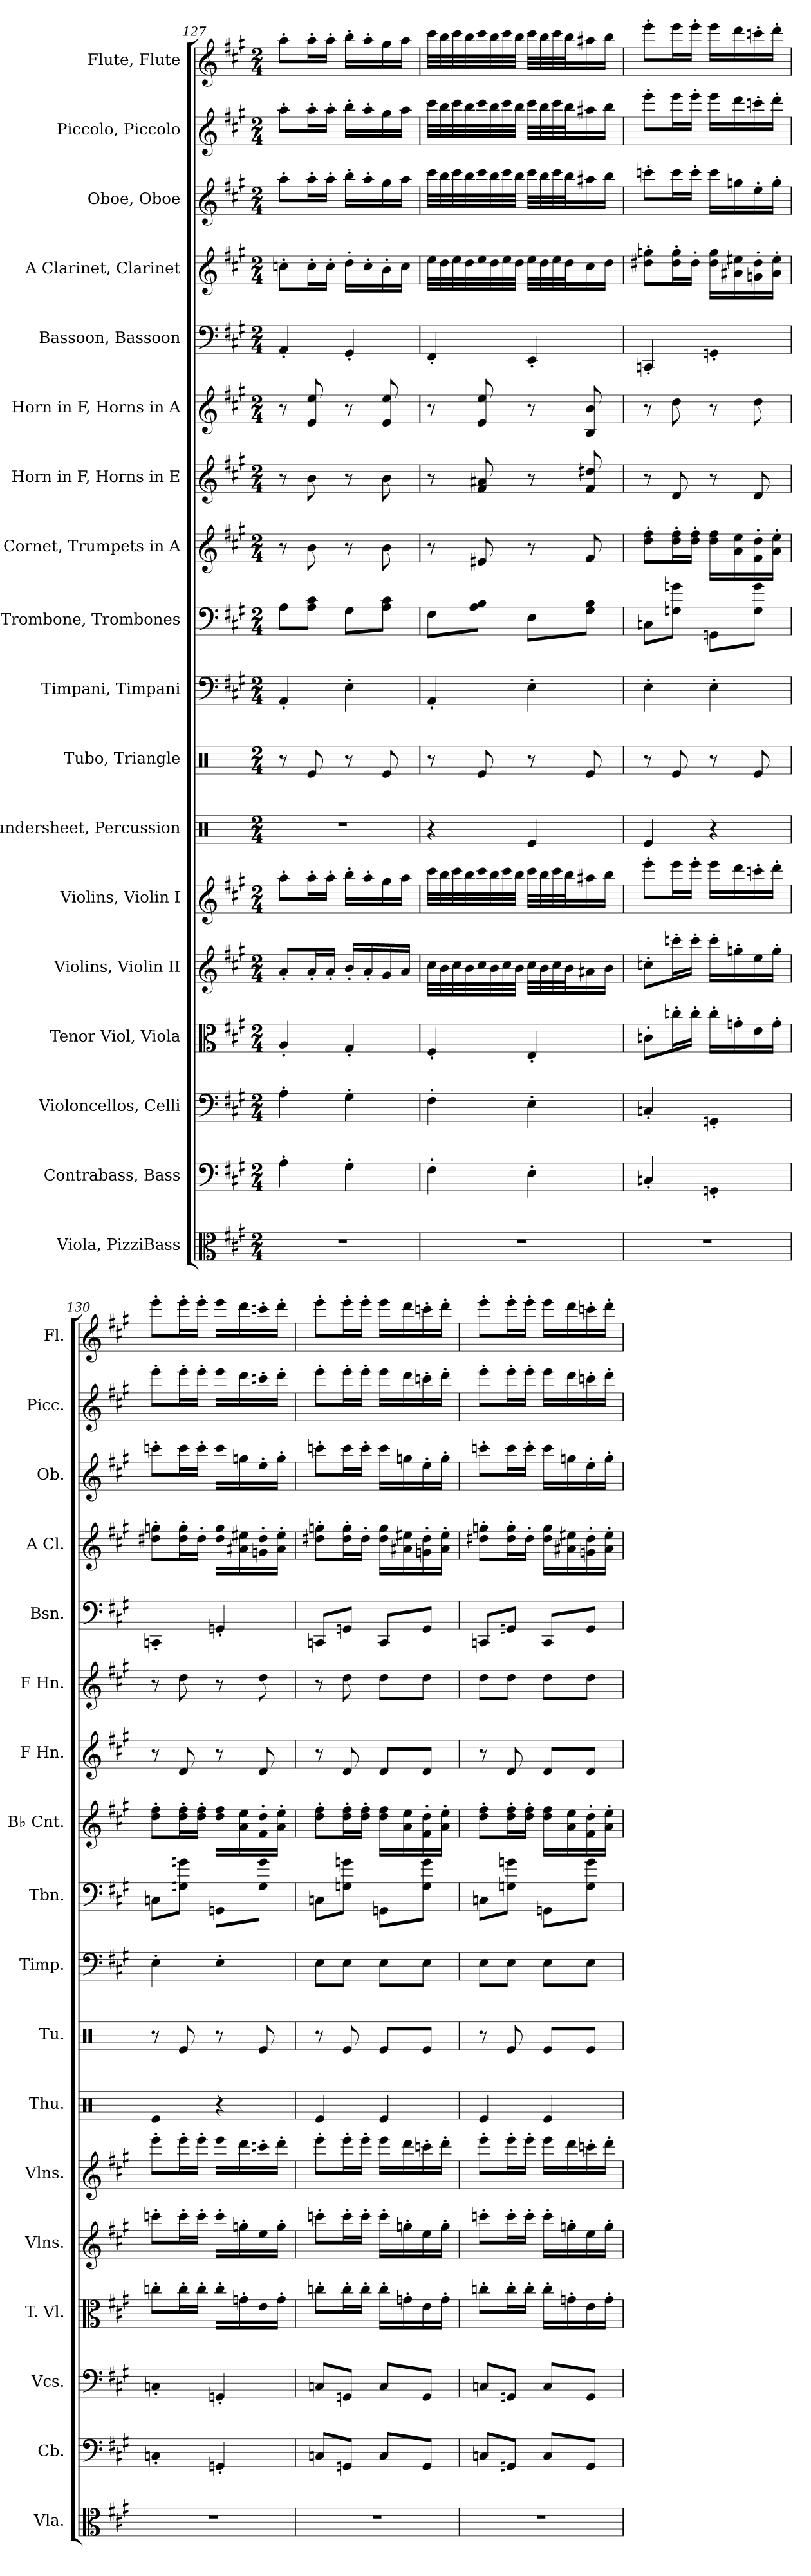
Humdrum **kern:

**kern	**kern	**kern	**kern	**kern	**kern	**kern	**kern	**kern	**kern	**kern	**kern	**kern	**kern	**kern	**kern	**kern	**kern
*part18	*part17	*part16	*part15	*part14	*part13	*part12	*part11	*part10	*part9	*part8	*part7	*part6	*part5	*part4	*part3	*part2	*part1
*staff18	*staff17	*staff16	*staff15	*staff14	*staff13	*staff12	*staff11	*staff10	*staff9	*staff8	*staff7	*staff6	*staff5	*staff4	*staff3	*staff2	*staff1
*I"Viola, PizziBass	*I"Contrabass, Bass	*I"Violoncellos, Celli	*I"Tenor Viol, Viola	*I"Violins, Violin II	*I"Violins, Violin I	*I"Thundersheet, Percussion	*I"Tubo, Triangle	*I"Timpani, Timpani	*I"Trombone, Trombones	*I"B♭ Cornet, Trumpets in A	*I"Horn in F, Horns in E	*I"Horn in F, Horns in A	*I"Bassoon, Bassoon	*I"A Clarinet, Clarinet	*I"Oboe, Oboe	*I"Piccolo, Piccolo	*I"Flute, Flute
*I'Vla.	*I'Cb.	*I'Vcs.	*I'T. Vl.	*I'Vlns.	*I'Vlns.	*I'Thu.	*I'Tu.	*I'Timp.	*I'Tbn.	*I'B♭ Cnt.	*I'F Hn.	*I'F Hn.	*I'Bsn.	*I'A Cl.	*I'Ob.	*I'Picc.	*I'Fl.
*clefC3	*clefF4	*clefF4	*clefC3	*clefG2	*clefG2	*clefX	*clefX	*clefF4	*clefF4	*clefG2	*clefG2	*clefG2	*clefF4	*clefG2	*clefG2	*clefG2	*clefG2
*	*ITrd7c12	*	*	*	*	*	*	*	*	*ITrd1c2	*ITrd4c7	*ITrd4c7	*	*ITrd2c3	*	*ITrd-7c-12	*
*k[f#c#g#]	*k[f#c#g#]	*k[f#c#g#]	*k[f#c#g#]	*k[f#c#g#]	*k[f#c#g#]	*k[]	*k[]	*k[f#c#g#]	*k[f#c#g#]	*k[f#]	*k[f#c#]	*k[f#c#]	*k[f#c#g#]	*k[f#c#g#d#a#e#]	*k[f#c#g#]	*k[f#c#g#]	*k[f#c#g#]
*M2/4	*M2/4	*M2/4	*M2/4	*M2/4	*M2/4	*M2/4	*M2/4	*M2/4	*M2/4	*M2/4	*M2/4	*M2/4	*M2/4	*M2/4	*M2/4	*M2/4	*M2/4
=127	=127	=127	=127	=127	=127	=127	=127	=127	=127	=127	=127	=127	=127	=127	=127	=127	=127
2r	4AA'\	4A'\	4A'/	8a'/L	8aa'\L	2r	8r	4AA'/	8A\L	8r	8r	8r	4AA'/	8an'\L	8aa'\L	8aaa'\L	8aa'\L
.	.	.	.	16a'/L	16aa'\L	.	8Re/	.	8A\ 8c#\J	8a\	8e\	8A/ 8a/	.	16a'\L	16aa'\L	16aaa'\L	16aa'\L
.	.	.	.	16a'/JJ	16aa'\JJ	.	.	.	.	.	.	.	.	16a'\JJ	16aa'\JJ	16aaa'\JJ	16aa'\JJ
.	4GG#'\	4G#'\	4G#'/	16b'/LL	16bb'\LL	.	8r	4E'\	8G#\L	8r	8r	8r	4GG#'/	16b'\LL	16bb'\LL	16bbb'\LL	16bb'\LL
.	.	.	.	16a'/	16aa'\	.	.	.	.	.	.	.	.	16a'\	16aa'\	16aaa'\	16aa'\
.	.	.	.	16g#/	16gg#\	.	8Re/	.	8A\ 8c#\J	8a\	8e\	8A/ 8a/	.	16g#'\	16gg#\	16ggg#\	16gg#\
.	.	.	.	16a/JJ	16aa\JJ	.	.	.	.	.	.	.	.	16a\JJ	16aa\JJ	16aaa\JJ	16aa\JJ
!!LO:PB:g=z
=128	=128	=128	=128	=128	=128	=128	=128	=128	=128	=128	=128	=128	=128	=128	=128	=128	=128
2r	4FF#'\	4F#'\	4F#'/	32cc#\LLL	32ccc#\LLL	4r	8r	4AA'/	8F#\L	8r	8r	8r	4FF#'/	32cc#\LLL	32ccc#\LLL	32cccc#\LLL	32ccc#\LLL
.	.	.	.	32b\	32bb\	.	.	.	.	.	.	.	.	32b\	32bb\	32bbb\	32bb\
.	.	.	.	32cc#\	32ccc#\	.	.	.	.	.	.	.	.	32cc#\	32ccc#\	32cccc#\	32ccc#\
.	.	.	.	32b\	32bb\	.	.	.	.	.	.	.	.	32b\	32bb\	32bbb\	32bb\
.	.	.	.	32cc#\	32ccc#\	.	8Re/	.	8A\ 8B\J	8d#X/	8B/ 8d#X/	8A/ 8a/	.	32cc#\	32ccc#\	32cccc#\	32ccc#\
.	.	.	.	32b\	32bb\	.	.	.	.	.	.	.	.	32b\	32bb\	32bbb\	32bb\
.	.	.	.	32cc#\	32ccc#\	.	.	.	.	.	.	.	.	32cc#\	32ccc#\	32cccc#\	32ccc#\
.	.	.	.	32b\JJJ	32bb\JJJ	.	.	.	.	.	.	.	.	32b\JJJ	32bb\JJJ	32bbb\JJJ	32bb\JJJ
.	4EE'\	4E'\	4E'/	32cc#\LLL	32ccc#\LLL	4Re/	8r	4E'\	8E\L	8r	8r	8r	4EE'/	32cc#\LLL	32ccc#\LLL	32cccc#\LLL	32ccc#\LLL
.	.	.	.	32b\	32bb\	.	.	.	.	.	.	.	.	32b\	32bb\	32bbb\	32bb\
.	.	.	.	32cc#\	32ccc#\	.	.	.	.	.	.	.	.	32cc#\	32ccc#\	32cccc#\	32ccc#\
.	.	.	.	32b\J	32bb\J	.	.	.	.	.	.	.	.	32b\J	32bb\J	32bbb\J	32bb\J
.	.	.	.	16a#X\	16aa#X\	.	8Re/	.	8G#\ 8B\J	8e/	8B/ 8g#X/	8E/ 8e/	.	16a#\	16aa#X\	16aaa#X\	16aa#X\
.	.	.	.	16b\JJ	16bb\JJ	.	.	.	.	.	.	.	.	16b\JJ	16bb\JJ	16bbb\JJ	16bb\JJ
=129	=129	=129	=129	=129	=129	=129	=129	=129	=129	=129	=129	=129	=129	=129	=129	=129	=129
2r	4CCn'/	4Cn'/	8cn'\L	8ccn'\L	8eee'\L	4Re/	8r	4E'\	8Cn\L	8cc\' 8ee\'L	8r	8r	4CCn'/	8b#X\' 8een\'L	8cccn'\L	8eeee'\L	8eee'\L
.	.	.	16ccn'\L	16cccn'\L	16eee\L	.	8Re/	.	8Gn\ 8gn\J	16cc\' 16ee\'L	8G/	8g\	.	16b#\' 16ee\'L	16ccc\L	16eeee\L	16eee\L
.	.	.	16cc'\JJ	16ccc'\JJ	16eee'\JJ	.	.	.	.	16cc\' 16ee\'JJ	.	.	.	16b#'\JJ	16ccc'\JJ	16eeee'\JJ	16eee'\JJ
.	4GGGn'/	4GGn'/	16cc'\LL	16ccc'\LL	16eee\LL	4r	8r	4E'\	8GGn\L	16cc\ 16ee\LL	8r	8r	4GGn'/	16b#\ 16ee\LL	16ccc\LL	16eeee\LL	16eee\LL
.	.	.	16gn'\	16ggn'\	16ddd\	.	.	.	.	16g\ 16dd\	.	.	.	16f##X\ 16cc##X\	16ggn\	16dddd\	16ddd\
.	.	.	16e\	16ee\	16cccn'\	.	8Re/	.	8G\ 8g\J	16e\' 16cc\'	8G/	8g\	.	16en\' 16b#\'	16ee'\	16ccccn'\	16cccn'\
.	.	.	16g'\JJ	16gg'\JJ	16ddd'\JJ	.	.	.	.	16g\' 16dd\'JJ	.	.	.	16f##\' 16cc##\'JJ	16gg'\JJ	16dddd'\JJ	16ddd'\JJ
!!LO:PB:g=z
=130	=130	=130	=130	=130	=130	=130	=130	=130	=130	=130	=130	=130	=130	=130	=130	=130	=130
2r	4CCn'/	4Cn'/	8ccn'\L	8cccn'\L	8eee'\L	4Re/	8r	4E'\	8Cn\L	8cc\' 8ee\'L	8r	8r	4CCn'/	8b#X\' 8een\'L	8cccn'\L	8eeee'\L	8eee'\L
.	.	.	16cc'\L	16ccc'\L	16eee'\L	.	8Re/	.	8Gn\ 8gn\J	16cc\' 16ee\'L	8G/	8g\	.	16b#\' 16ee\'L	16ccc\L	16eeee'\L	16eee'\L
.	.	.	16cc'\JJ	16ccc'\JJ	16eee'\JJ	.	.	.	.	16cc\' 16ee\'JJ	.	.	.	16b#'\JJ	16ccc'\JJ	16eeee'\JJ	16eee'\JJ
.	4GGGn'/	4GGn'/	16cc'\LL	16ccc'\LL	16eee\LL	4r	8r	4E'\	8GGn\L	16cc\ 16ee\LL	8r	8r	4GGn'/	16b#\ 16ee\LL	16ccc\LL	16eeee\LL	16eee\LL
.	.	.	16gn'\	16ggn'\	16ddd\	.	.	.	.	16g\ 16dd\	.	.	.	16f##X\ 16cc##X\	16ggn\	16dddd\	16ddd\
.	.	.	16e\	16ee\	16cccn'\	.	8Re/	.	8G\ 8g\J	16e\' 16cc\'	8G/	8g\	.	16en\' 16b#\'	16ee'\	16ccccn'\	16cccn'\
.	.	.	16g'\JJ	16gg'\JJ	16ddd'\JJ	.	.	.	.	16g\' 16dd\'JJ	.	.	.	16f##\' 16cc##\'JJ	16gg'\JJ	16dddd'\JJ	16ddd'\JJ
=131	=131	=131	=131	=131	=131	=131	=131	=131	=131	=131	=131	=131	=131	=131	=131	=131	=131
2r	8CCn/L	8Cn/L	8ccn'\L	8cccn'\L	8eee'\L	4Re/	8r	8E\L	8Cn\L	8cc\' 8ee\'L	8r	8r	8CCn/L	8b#X\' 8een\'L	8cccn'\L	8eeee'\L	8eee'\L
.	8GGGn/J	8GGn/J	16cc'\L	16ccc'\L	16eee'\L	.	8Re/	8E\J	8Gn\ 8gn\J	16cc\' 16ee\'L	8G/	8g\	8GGn/J	16b#\' 16ee\'L	16ccc\L	16eeee'\L	16eee'\L
.	.	.	16cc'\JJ	16ccc'\JJ	16eee'\JJ	.	.	.	.	16cc\' 16ee\'JJ	.	.	.	16b#'\JJ	16ccc'\JJ	16eeee'\JJ	16eee'\JJ
.	8CC/L	8C/L	16cc'\LL	16ccc'\LL	16eee\LL	4Re/	8Re/L	8E\L	8GGn\L	16cc\ 16ee\LL	8G/L	8g\L	8CC/L	16b#\ 16ee\LL	16ccc\LL	16eeee\LL	16eee\LL
.	.	.	16gn'\	16ggn'\	16ddd\	.	.	.	.	16g\ 16dd\	.	.	.	16f##X\ 16cc##X\	16ggn\	16dddd\	16ddd\
.	8GGG/J	8GG/J	16e\	16ee\	16cccn'\	.	8Re/J	8E\J	8G\ 8g\J	16e\' 16cc\'	8G/J	8g\J	8GG/J	16en\' 16b#\'	16ee'\	16ccccn'\	16cccn'\
.	.	.	16g'\JJ	16gg'\JJ	16ddd'\JJ	.	.	.	.	16g\' 16dd\'JJ	.	.	.	16f##\' 16cc##\'JJ	16gg'\JJ	16dddd'\JJ	16ddd'\JJ
=132	=132	=132	=132	=132	=132	=132	=132	=132	=132	=132	=132	=132	=132	=132	=132	=132	=132
2r	8CCn/L	8Cn/L	8ccn'\L	8cccn'\L	8eee'\L	4Re/	8r	8E\L	8Cn\L	8cc\' 8ee\'L	8r	8g\L	8CCn/L	8b#X\' 8een\'L	8cccn'\L	8eeee'\L	8eee'\L
.	8GGGn/J	8GGn/J	16cc'\L	16ccc'\L	16eee'\L	.	8Re/	8E\J	8Gn\ 8gn\J	16cc\' 16ee\'L	8G/	8g\J	8GGn/J	16b#\' 16ee\'L	16ccc\L	16eeee'\L	16eee'\L
.	.	.	16cc'\JJ	16ccc'\JJ	16eee'\JJ	.	.	.	.	16cc\' 16ee\'JJ	.	.	.	16b#'\JJ	16ccc'\JJ	16eeee'\JJ	16eee'\JJ
.	8CC/L	8C/L	16cc'\LL	16ccc'\LL	16eee\LL	4Re/	8Re/L	8E\L	8GGn\L	16cc\ 16ee\LL	8G/L	8g\L	8CC/L	16b#\ 16ee\LL	16ccc\LL	16eeee\LL	16eee\LL
.	.	.	16gn'\	16ggn'\	16ddd\	.	.	.	.	16g\ 16dd\	.	.	.	16f##X\ 16cc##X\	16ggn\	16dddd\	16ddd\
.	8GGG/J	8GG/J	16e\	16ee\	16cccn'\	.	8Re/J	8E\J	8G\ 8g\J	16e\' 16cc\'	8G/J	8g\J	8GG/J	16en\' 16b#\'	16ee'\	16ccccn'\	16cccn'\
.	.	.	16g'\JJ	16gg'\JJ	16ddd'\JJ	.	.	.	.	16g\' 16dd\'JJ	.	.	.	16f##\' 16cc##\'JJ	16gg'\JJ	16dddd'\JJ	16ddd'\JJ
=	=	=	=	=	=	=	=	=	=	=	=	=	=	=	=	=	=
*-	*-	*-	*-	*-	*-	*-	*-	*-	*-	*-	*-	*-	*-	*-	*-	*-	*-
